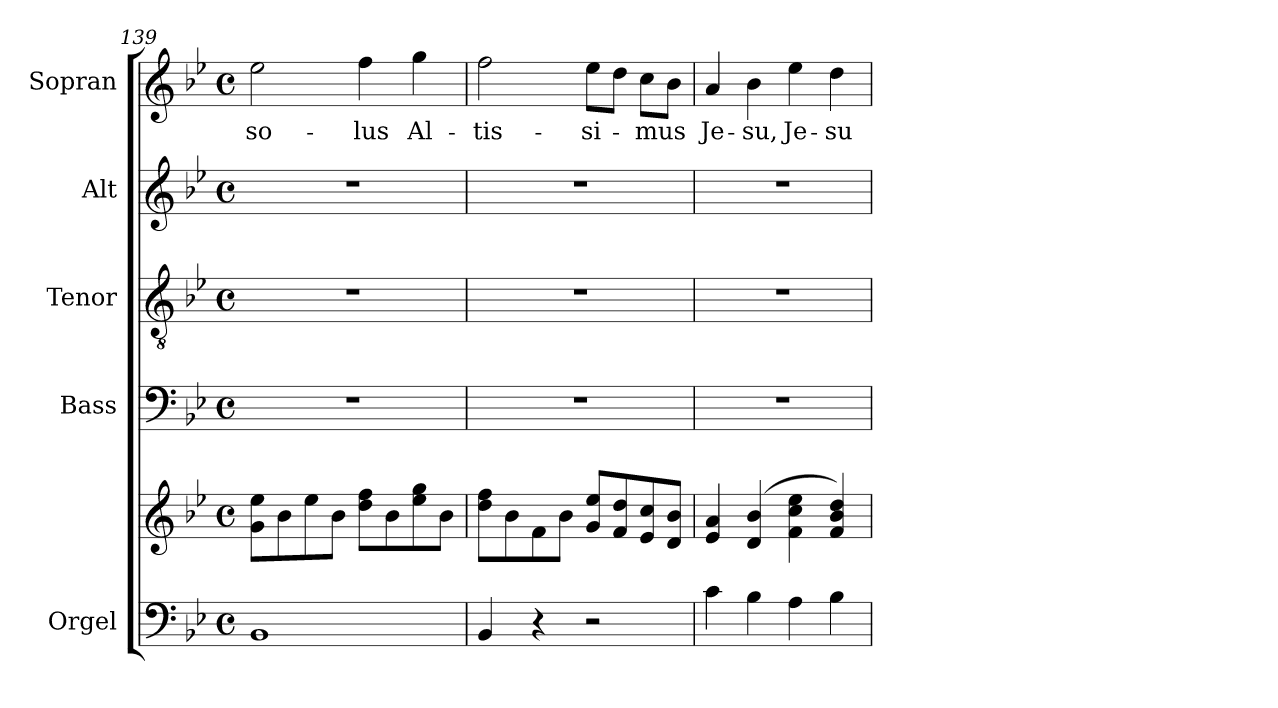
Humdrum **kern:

**kern	**kern	**kern	**kern	**kern	**kern	**text
*part5	*part5	*part4	*part3	*part2	*part1	*part1
*staff6	*staff5	*staff4	*staff3	*staff2	*staff1	*staff1
*I"Orgel	*	*I"Bass	*I"Tenor	*I"Alt	*I"Sopran	*
*I'Org.	*	*I'B.	*I'T.	*I'A.	*I'S.	*
*clefF4	*clefG2	*clefF4	*clefGv2	*clefG2	*clefG2	*
*k[b-e-]	*k[b-e-]	*k[b-e-]	*k[b-e-]	*k[b-e-]	*k[b-e-]	*
*B-:	*B-:	*B-:	*B-:	*B-:	*B-:	*
*M4/4	*M4/4	*M4/4	*M4/4	*M4/4	*M4/4	*
*met(c)	*met(c)	*met(c)	*met(c)	*met(c)	*met(c)	*
=139	=139	=139	=139	=139	=139	=139
!	!	!	!	!	!	!LO:LY:b
1BB-	8g\ 8ee-\L	1r	1r	1r	2ee-\	so-
.	8b-\	.	.	.	.	.
.	8ee-\	.	.	.	.	.
.	8b-\J	.	.	.	.	.
!	!	!	!	!	!	!LO:LY:b
.	8dd\ 8ff\L	.	.	.	4ff\	-lus
.	8b-\	.	.	.	.	.
!	!	!	!	!	!	!LO:LY:b
.	8ee-\ 8gg\	.	.	.	4gg\	Al-
.	8b-\J	.	.	.	.	.
=140	=140	=140	=140	=140	=140	=140
!	!	!	!	!	!	!LO:LY:b
4BB-/	8dd\ 8ff\L	1r	1r	1r	2ff\	-tis-
.	8b-\	.	.	.	.	.
4r	8f\	.	.	.	.	.
.	8b-\J	.	.	.	.	.
!	!	!	!	!	!	!LO:LY:b
2r	8g/ 8ee-/L	.	.	.	8ee-\L	-si-
.	8f/ 8dd/	.	.	.	8dd\J	.
!	!	!	!	!	!	!LO:LY:b
.	8e-/ 8cc/	.	.	.	8cc\L	-mus
.	8d/ 8b-/J	.	.	.	8b-\J	.
=141	=141	=141	=141	=141	=141	=141
!	!	!	!	!	!	!LO:LY:b
4c\	4e-/ 4a/	1r	1r	1r	4a/	Je-
!	!	!	!	!	!	!LO:LY:b
4B-\	(4d/ 4b-/	.	.	.	4b-\	-su,
!	!	!	!	!	!	!LO:LY:b
4A\	4f\ 4cc\ 4ee-\	.	.	.	4ee-\	Je-
!	!	!	!	!	!	!LO:LY:b
4B-\	4f/ 4b-/ 4dd/)	.	.	.	4dd\	-su
=	=	=	=	=	=	=
*-	*-	*-	*-	*-	*-	*-
